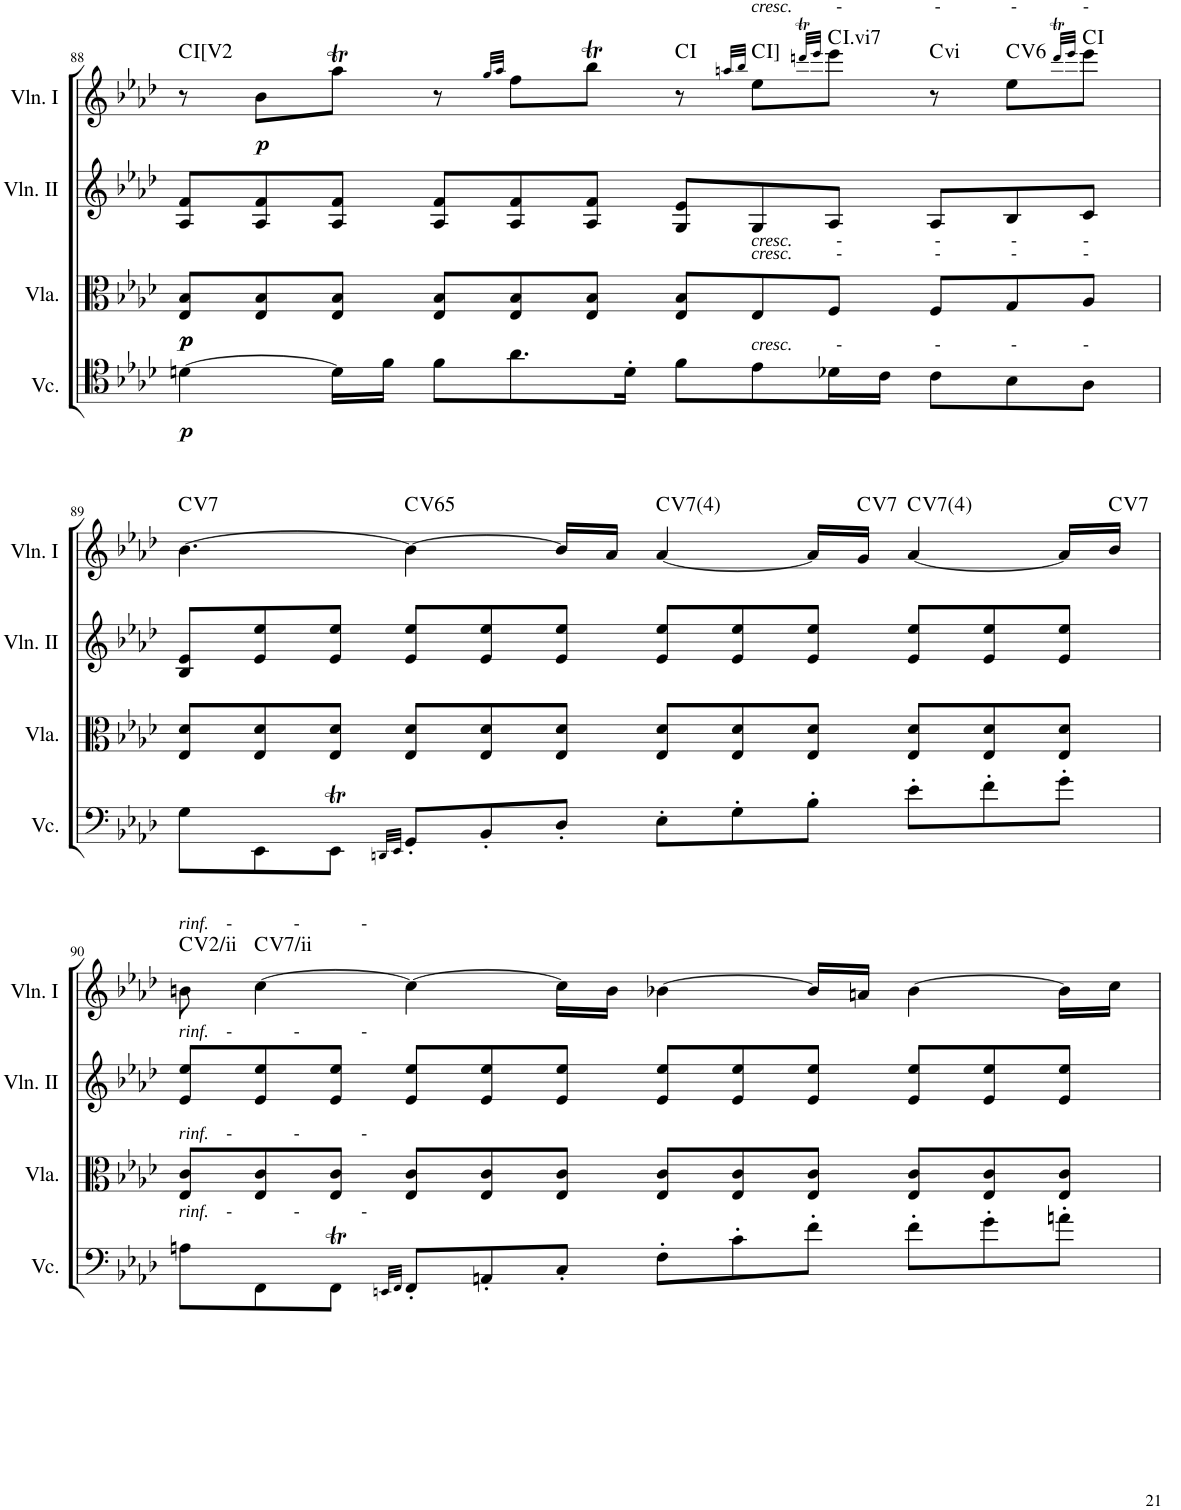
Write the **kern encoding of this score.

**kern	**dynam	**kern	**dynam	**kern	**kern	**dynam	**harte
*part4	*part4	*part3	*part3	*part2	*part1	*part1	*part1
*staff4	*staff4	*staff3	*staff3	*staff2	*staff1	*staff1	*
*I"Violoncello	*	*I"Viola	*	*I"Violin II	*I"Violin I	*	*
*I'Vc.	*	*I'Vla.	*	*I'Vln. II	*I'Vln. I	*	*
!!LO:PB:g=z
*clefC4	*	*clefC3	*	*clefG2	*clefG2	*	*
*k[b-e-a-d-]	*	*k[b-e-a-d-]	*	*k[b-e-a-d-]	*k[b-e-a-d-]	*	*
*M12/8	*	*M12/8	*	*M12/8	*M12/8	*	*
=88	=88	=88	=88	=88	=88	=88	=88
!	!LO:DY:b	!	!LO:DY:b	!	!	!	!
!	!	!	!LO:DY:n=1:b	!	!	!	!
[4dn\	p	8E-/ 8B-/L	p p	8A-/ 8f/L	8r	.	C:maj(2)
!	!	!	!	!	!	!LO:DY:b	!
.	.	8E-/ 8B-/	.	8A-/ 8f/	8b-\L	p	.
16d\LL]	.	8E-/ 8B-/J	.	8A-/ 8f/J	8aa-T\J	.	.
16f\JJ	.	.	.	.	.	.	.
8f\L	.	8E-/ 8B-/L	.	8A-/ 8f/L	8r	.	.
.	.	.	.	.	32qgg/LLL	.	.
.	.	.	.	.	32qaa-/JJJ	.	.
8.a-\	.	8E-/ 8B-/	.	8A-/ 8f/	8ff\L	.	.
.	.	8E-/ 8B-/J	.	8A-/ 8f/J	8bb-T\J	.	.
16d'\Jk	.	.	.	.	.	.	.
8f\L	.	8E-/ 8B-/L	.	8G/ 8e-/L	8r	.	C:maj
.	.	.	.	.	32qaan/LLL	.	.
.	.	.	.	.	32qbb-/JJJ	.	.
!	!	!	!	!	!LO:TX:a:i:t=cresc.          -                     -                -               -	!	!
!	!	!LO:TX:a:i:t=cresc.          -                     -                -               -	!	!	!	!	!
!	!	!LO:TX:a:i:t=cresc.          -                     -                -               -	!	!	!	!	!
!LO:TX:a:i:t=cresc.          -                     -                -               -	!	!	!	!	!	!	!
8e-\	.	8E-/	.	8G/	8ee-\L	.	C:maj
.	.	.	.	.	32qdddn>/LLL	.	.
.	.	.	.	.	32qeee-/JJJ	.	.
!	!	!	!	!	!	!	!LO:H:kt=7
16d-X\L	.	8F/J	.	8A-/J	8eee-\J	.	C:7
16c\JJ	.	.	.	.	.	.	.
!	!	!	!	!	!	!	!LO:H:kt=vi
8c\L	.	8F/L	.	8A-/L	8r	.	.
!	!	!	!	!	!	!	!LO:H:kt=6
8B-\	.	8G/	.	8B-/	8ee-\L	.	C:maj6
.	.	.	.	.	32qddd>/LLL	.	.
.	.	.	.	.	32qeee-/JJJ	.	.
8A-\J	.	8A-/J	.	8c/J	8eee-\J	.	C:maj
!!LO:LB:g=z
=89	=89	=89	=89	=89	=89	=89	=89
!	!	!	!	!	!	!	!LO:H:kt=7
8G\L	.	8E-/ 8d-/L	.	8B-/ 8e-/L	[4.b-\	.	C:7
8EE-\	.	8E-/ 8d-/	.	8e-/ 8ee-/	.	.	.
8EE-T\J	.	8E-/ 8d-/J	.	8e-/ 8ee-/J	.	.	.
32qDDn/LLL	.	.	.	.	.	.	.
32qEE-/JJJ	.	.	.	.	.	.	.
!	!	!	!	!	!	!	!LO:H:kt=65
8GG'/L	.	8E-/ 8d-/L	.	8e-/ 8ee-/L	4b-\_	.	C:maj
8BB-'/	.	8E-/ 8d-/	.	8e-/ 8ee-/	.	.	.
8D-'/J	.	8E-/ 8d-/J	.	8e-/ 8ee-/J	16b-/LL]	.	.
.	.	.	.	.	16a-/JJ	.	.
!	!	!	!	!	!	!	!LO:H:kt=7
8E-'\L	.	8E-/ 8d-/L	.	8e-/ 8ee-/L	[4a-/	.	C:7(4)
8G'\	.	8E-/ 8d-/	.	8e-/ 8ee-/	.	.	.
8B-'\J	.	8E-/ 8d-/J	.	8e-/ 8ee-/J	16a-/LL]	.	.
!	!	!	!	!	!	!	!LO:H:kt=7
.	.	.	.	.	16g/JJ	.	C:7
!	!	!	!	!	!	!	!LO:H:kt=7
8e-'\L	.	8E-/ 8d-/L	.	8e-/ 8ee-/L	[4a-/	.	C:7(4)
8f'\	.	8E-/ 8d-/	.	8e-/ 8ee-/	.	.	.
8g'\J	.	8E-/ 8d-/J	.	8e-/ 8ee-/J	16a-/LL]	.	.
!	!	!	!	!	!	!	!LO:H:kt=7
.	.	.	.	.	16b-/JJ	.	C:7
!!LO:LB:g=z
=90	=90	=90	=90	=90	=90	=90	=90
!	!	!	!	!	!LO:TX:a:i:t=rinf.    -              -              -	!	!
!	!	!	!	!LO:TX:a:i:t=rinf.    -              -              -	!	!	!
!	!	!LO:TX:a:i:t=rinf.    -              -              -	!	!	!	!	!
!LO:TX:a:i:t=rinf.    -              -              -	!	!	!	!	!	!	!LO:H:kt=2/
8An\L	.	8E-/ 8c/L	.	8e-/ 8ee-/L	8bn\	.	C:maj
!	!	!	!	!	!	!	!LO:H:kt=7/
8FF\	.	8E-/ 8c/	.	8e-/ 8ee-/	[4cc\	.	C:maj
8FFT\J	.	8E-/ 8c/J	.	8e-/ 8ee-/J	.	.	.
32qEEn/LLL	.	.	.	.	.	.	.
32qFF/JJJ	.	.	.	.	.	.	.
8FF'/L	.	8E-/ 8c/L	.	8e-/ 8ee-/L	4cc\_	.	.
8AAn'/	.	8E-/ 8c/	.	8e-/ 8ee-/	.	.	.
8C'/J	.	8E-/ 8c/J	.	8e-/ 8ee-/J	16cc\LL]	.	.
.	.	.	.	.	16b\JJ	.	.
8F'\L	.	8E-/ 8c/L	.	8e-/ 8ee-/L	[4b-X\	.	.
8c'\	.	8E-/ 8c/	.	8e-/ 8ee-/	.	.	.
8f'\J	.	8E-/ 8c/J	.	8e-/ 8ee-/J	16b-/LL]	.	.
.	.	.	.	.	16an/JJ	.	.
8f'\L	.	8E-/ 8c/L	.	8e-/ 8ee-/L	[4b-\	.	.
8g'\	.	8E-/ 8c/	.	8e-/ 8ee-/	.	.	.
8an'\J	.	8E-/ 8c/J	.	8e-/ 8ee-/J	16b-\LL]	.	.
.	.	.	.	.	16cc\JJ	.	.
=	=	=	=	=	=	=	=
*-	*-	*-	*-	*-	*-	*-	*-
